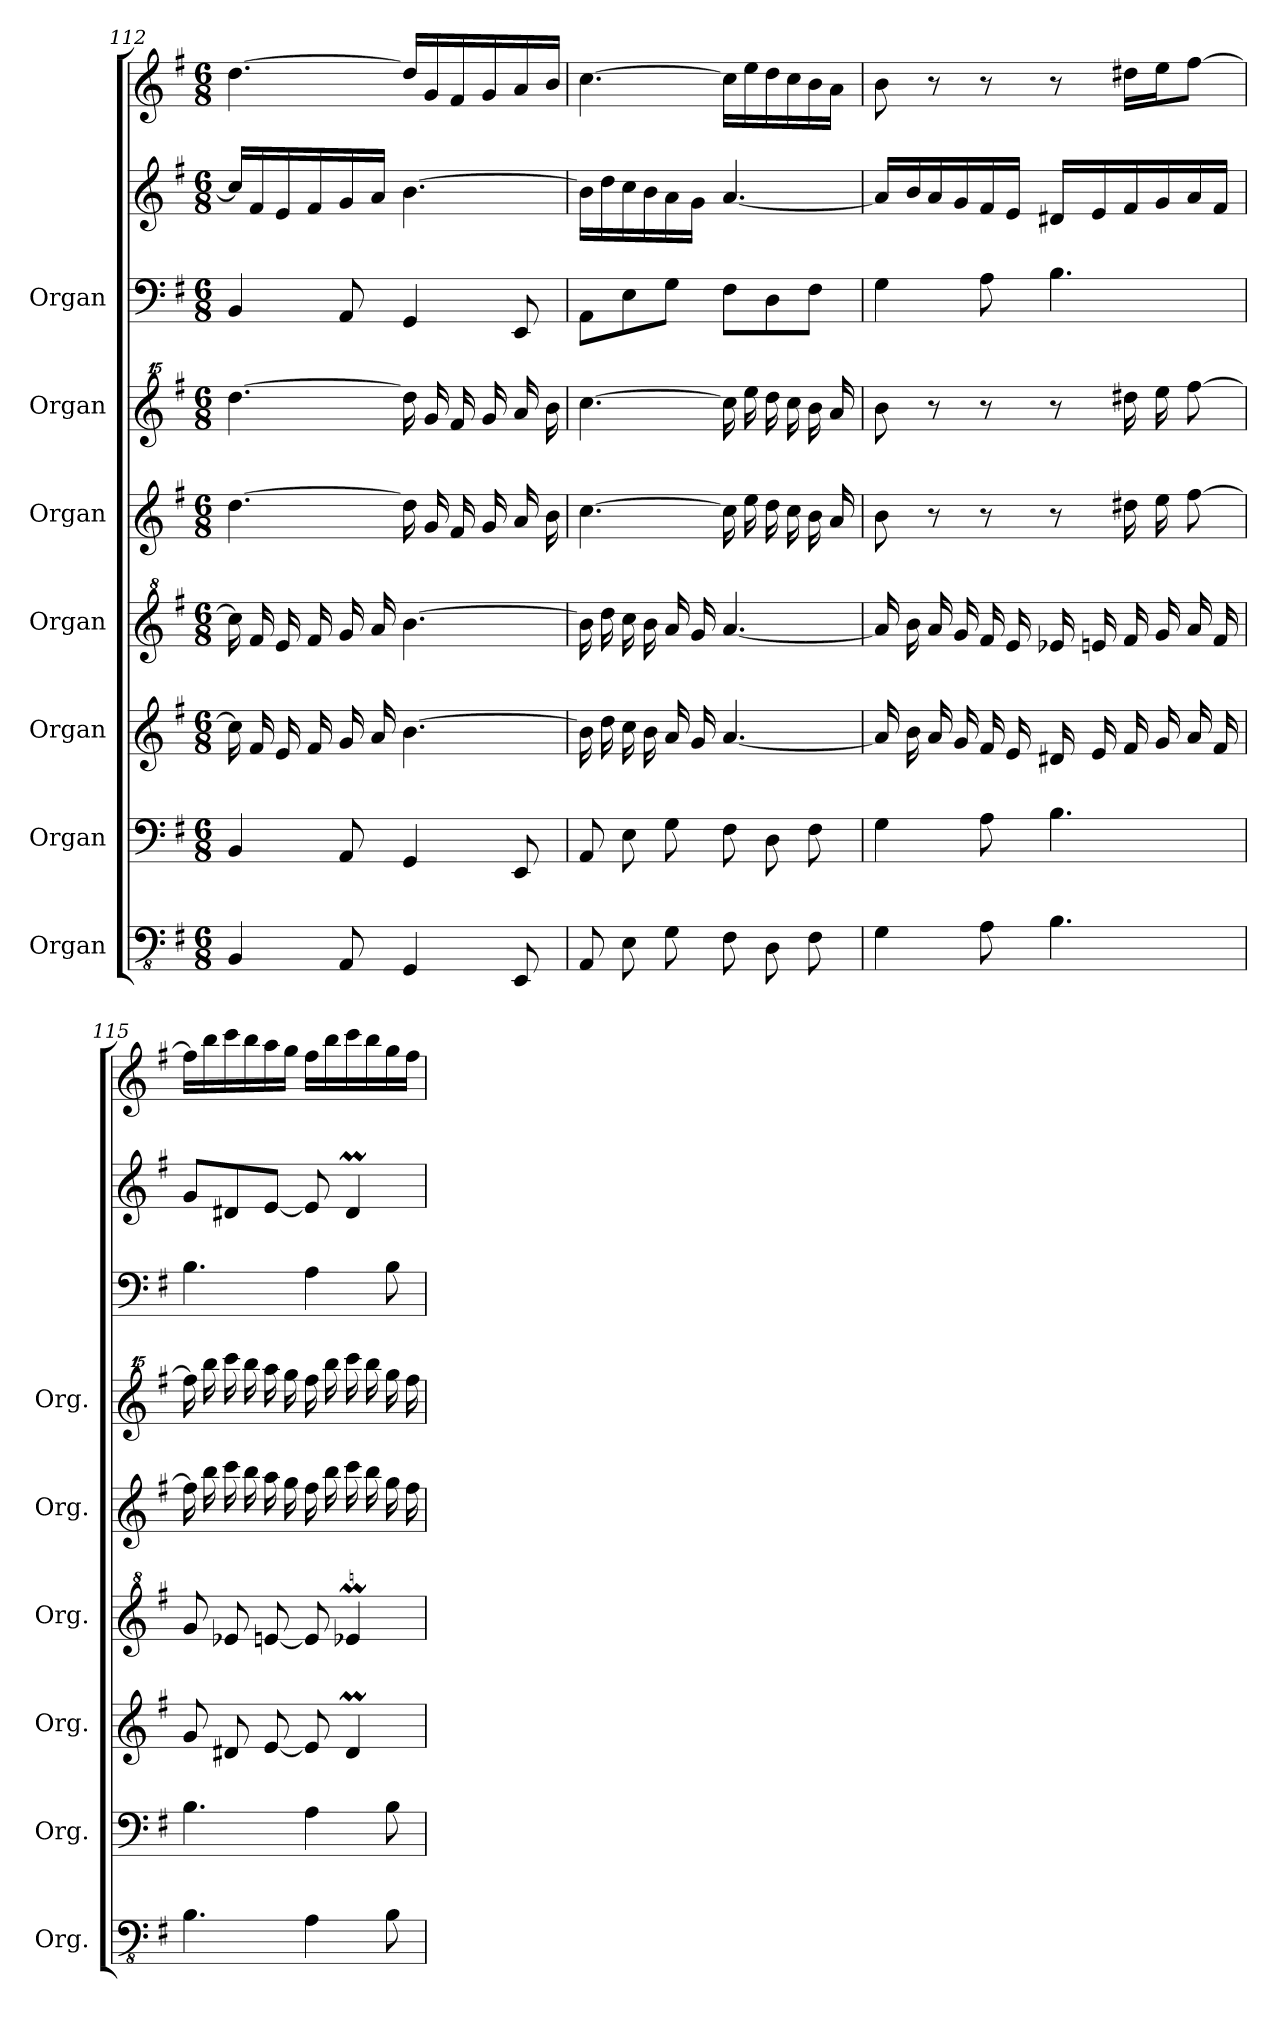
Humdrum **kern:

**kern	**kern	**kern	**kern	**kern	**kern	**kern	**kern	**kern
*part7	*part6	*part5	*part4	*part3	*part2	*part1	*part1	*part1
*staff9	*staff8	*staff7	*staff6	*staff5	*staff4	*staff3	*staff2	*staff1
*I"Organ	*I"Organ	*I"Organ	*I"Organ	*I"Organ	*I"Organ	*I"Organ	*	*
*I'Org.	*I'Org.	*I'Org.	*I'Org.	*I'Org.	*I'Org.	*	*	*
*clefFv4	*clefF4	*clefG2	*clefG^2	*clefG2	*clefG^^2	*clefF4	*clefG2	*clefG2
*k[f#]	*k[f#]	*k[f#]	*k[f#]	*k[f#]	*k[f#]	*k[f#]	*k[f#]	*k[f#]
*M6/8	*M6/8	*M6/8	*M6/8	*M6/8	*M6/8	*M6/8	*M6/8	*M6/8
=112	=112	=112	=112	=112	=112	=112	=112	=112
4BBB/	4BB/	16cc\]	16ccc\]	[4.dd\	[4.dddd\	4BB/	16cc/LL]	[4.dd\
.	.	16f#/	16ff#/	.	.	.	16f#/	.
.	.	16e/	16ee/	.	.	.	16e/	.
.	.	16f#/	16ff#/	.	.	.	16f#/	.
8AAA/	8AA/	16g/	16gg/	.	.	8AA/	16g/	.
.	.	16a/	16aa/	.	.	.	16a/JJ	.
4GGG/	4GG/	[4.b\	[4.bb\	16dd\]	16dddd\]	4GG/	[4.b\	16dd/LL]
.	.	.	.	16g/	16ggg/	.	.	16g/
.	.	.	.	16f#/	16fff#/	.	.	16f#/
.	.	.	.	16g/	16ggg/	.	.	16g/
8EEE/	8EE/	.	.	16a/	16aaa/	8EE/	.	16a/
.	.	.	.	16b\	16bbb\	.	.	16b/JJ
=113	=113	=113	=113	=113	=113	=113	=113	=113
8AAA/	8AA/	16b\]	16bb\]	[4.cc\	[4.cccc\	8AA\L	16b\LL]	[4.cc\
.	.	16dd\	16ddd\	.	.	.	16dd\	.
8EE\	8E\	16cc\	16ccc\	.	.	8E\	16cc\	.
.	.	16b\	16bb\	.	.	.	16b\	.
8GG\	8G\	16a/	16aa/	.	.	8G\J	16a\	.
.	.	16g/	16gg/	.	.	.	16g\JJ	.
8FF#\	8F#\	[4.a/	[4.aa/	16cc\]	16cccc\]	8F#\L	[4.a/	16cc\LL]
.	.	.	.	16ee\	16eeee\	.	.	16ee\
8DD\	8D\	.	.	16dd\	16dddd\	8D\	.	16dd\
.	.	.	.	16cc\	16cccc\	.	.	16cc\
8FF#\	8F#\	.	.	16b\	16bbb\	8F#\J	.	16b\
.	.	.	.	16a/	16aaa/	.	.	16a\JJ
=114	=114	=114	=114	=114	=114	=114	=114	=114
4GG\	4G\	16a/]	16aa/]	8b\	8bbb\	4G\	16a/LL]	8b\
.	.	16b\	16bb\	.	.	.	16b/	.
.	.	16a/	16aa/	8r	8r	.	16a/	8r
.	.	16g/	16gg/	.	.	.	16g/	.
8AA\	8A\	16f#/	16ff#/	8r	8r	8A\	16f#/	8r
.	.	16e/	16ee/	.	.	.	16e/JJ	.
4.BB\	4.B\	16d#X/	16ee-X/	8r	8r	4.B\	16d#X/LL	8r
.	.	16e/	16een/	.	.	.	16e/	.
.	.	16f#/	16ff#/	16dd#X\	16dddd#X\	.	16f#/	16dd#X\LL
.	.	16g/	16gg/	16ee\	16eeee\	.	16g/	16ee\J
.	.	16a/	16aa/	[8ff#\	[8ffff#\	.	16a/	[8ff#\J
.	.	16f#/	16ff#/	.	.	.	16f#/JJ	.
=115	=115	=115	=115	=115	=115	=115	=115	=115
4.BB\	4.B\	8g/	8gg/	16ff#\]	16ffff#\]	4.B\	8g/L	16ff#\LL]
.	.	.	.	16bb\	16bbbb\	.	.	16bb\
.	.	8d#X/	8ee-X/	16ccc\	16ccccc\	.	8d#X/	16ccc\
.	.	.	.	16bb\	16bbbb\	.	.	16bb\
.	.	[8e/	[8een/	16aa\	16aaaa\	.	[8e/J	16aa\
.	.	.	.	16gg\	16gggg\	.	.	16gg\JJ
4AA\	4A\	8e/]	8ee/]	16ff#\	16ffff#\	4A\	8e/]	16ff#\LL
.	.	.	.	16bb\	16bbbb\	.	.	16bb\
.	.	4d#m/	4ee-XM/	16ccc\	16ccccc\	.	4d#m/	16ccc\
.	.	.	.	16bb\	16bbbb\	.	.	16bb\
8BB\	8B\	.	.	16gg\	16gggg\	8B\	.	16gg\
.	.	.	.	16ff#\	16ffff#\	.	.	16ff#\JJ
=	=	=	=	=	=	=	=	=
*-	*-	*-	*-	*-	*-	*-	*-	*-
